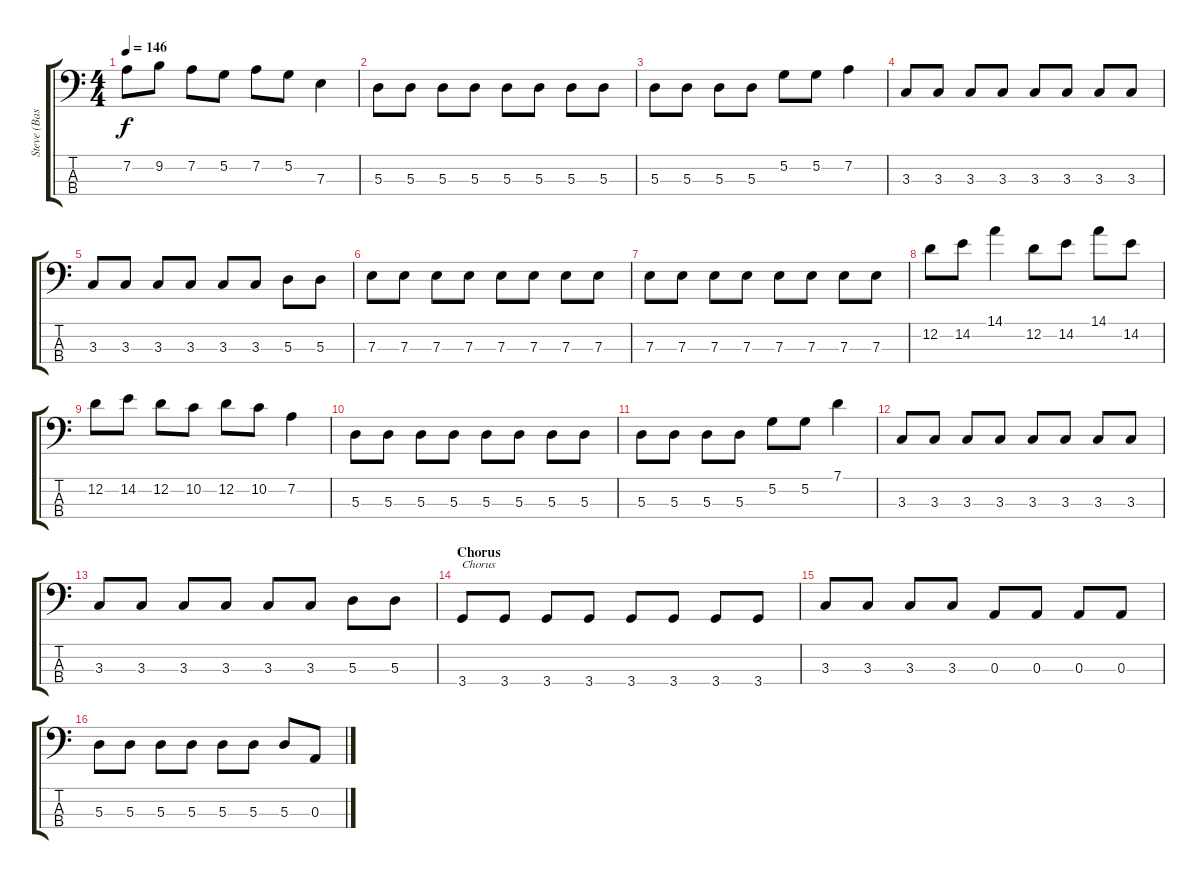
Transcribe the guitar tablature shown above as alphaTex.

\track ("Steve (Bass)" "Steve (Bas") {instrument electricbassfinger}
\staff {score tabs}
\tuning (G2 D2 A1 E1) {hide}
\ts (4 4)
\tempo 146
\clef f4
\ks c
7.2.8{dy f} 9.2.8 7.2.8 5.2.8 7.2.8 5.2.8 7.3.4 |
5.3.8 5.3.8 5.3.8 5.3.8 5.3.8 5.3.8 5.3.8 5.3.8 |
5.3.8 5.3.8 5.3.8 5.3.8 5.2.8 5.2.8 7.2.4 |
3.3.8 3.3.8 3.3.8 3.3.8 3.3.8 3.3.8 3.3.8 3.3.8 |
3.3.8 3.3.8 3.3.8 3.3.8 3.3.8 3.3.8 5.3.8 5.3.8 |
7.3.8 7.3.8 7.3.8 7.3.8 7.3.8 7.3.8 7.3.8 7.3.8 |
7.3.8 7.3.8 7.3.8 7.3.8 7.3.8 7.3.8 7.3.8 7.3.8 |
12.2.8 14.2.8 14.1.4 12.2.8 14.2.8 14.1.8 14.2.8 |
12.2.8 14.2.8 12.2.8 10.2.8 12.2.8 10.2.8 7.2.4 |
5.3.8 5.3.8 5.3.8 5.3.8 5.3.8 5.3.8 5.3.8 5.3.8 |
5.3.8 5.3.8 5.3.8 5.3.8 5.2.8 5.2.8 7.1.4 |
3.3.8 3.3.8 3.3.8 3.3.8 3.3.8 3.3.8 3.3.8 3.3.8 |
3.3.8 3.3.8 3.3.8 3.3.8 3.3.8 3.3.8 5.3.8 5.3.8 |
\section ("" "Chorus")
3.4.8{txt "Chorus"} 3.4.8 3.4.8 3.4.8 3.4.8 3.4.8 3.4.8 3.4.8 |
3.3.8 3.3.8 3.3.8 3.3.8 0.3.8 0.3.8 0.3.8 0.3.8 |
5.3.8 5.3.8 5.3.8 5.3.8 5.3.8 5.3.8 5.3.8 0.3.8
